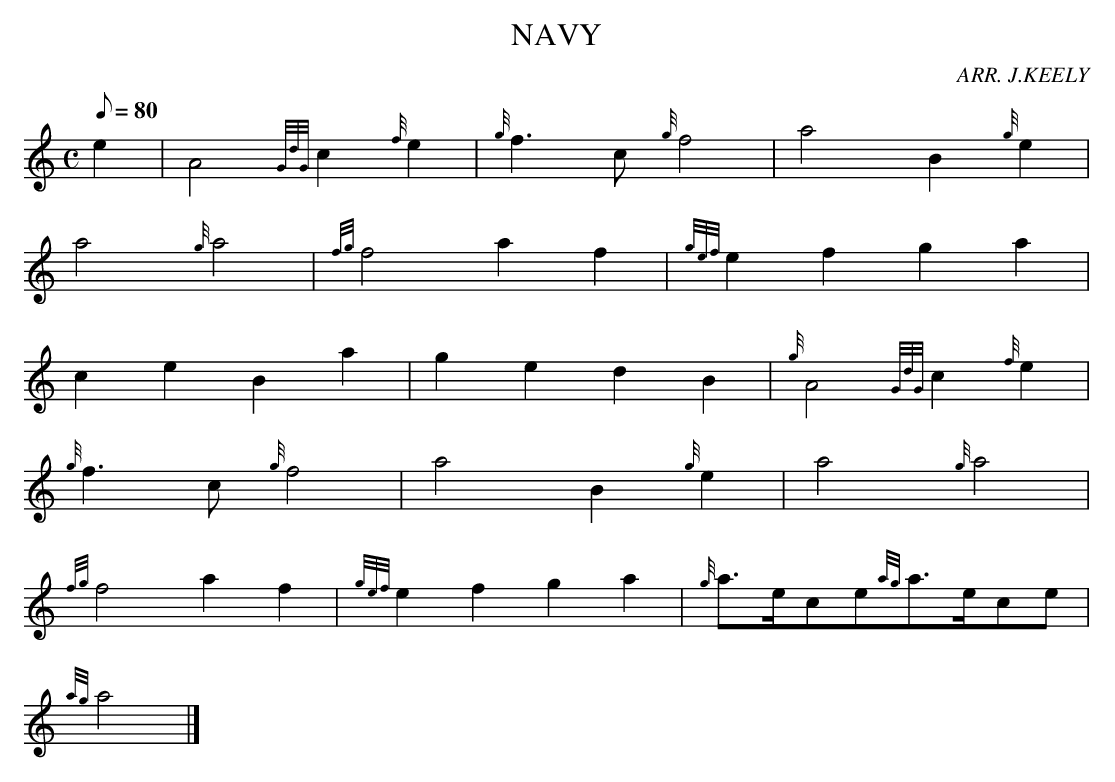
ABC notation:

X:1
T:NAVY
M:C
L:1/8
Q:80
C:ARR. J.KEELY
K:HP
e2 | \
A4{GdG}c2{f}e2 | \
{g}f3c{g}f4 | \
a4B2{g}e2 |
a4{g}a4 | \
{fg}f4a2f2 | \
{gef}e2f2g2a2 |
c2e2B2a2 | \
g2e2d2B2 | \
{g}A4{GdG}c2{f}e2 |
{g}f3c{g}f4 | \
a4B2{g}e2 | \
a4{g}a4 |
{fg}f4a2f2 | \
{gef}e2f2g2a2 | \
{g}a3/2e/2ce{ag}a3/2e/2ce |
{ag}a4|]
